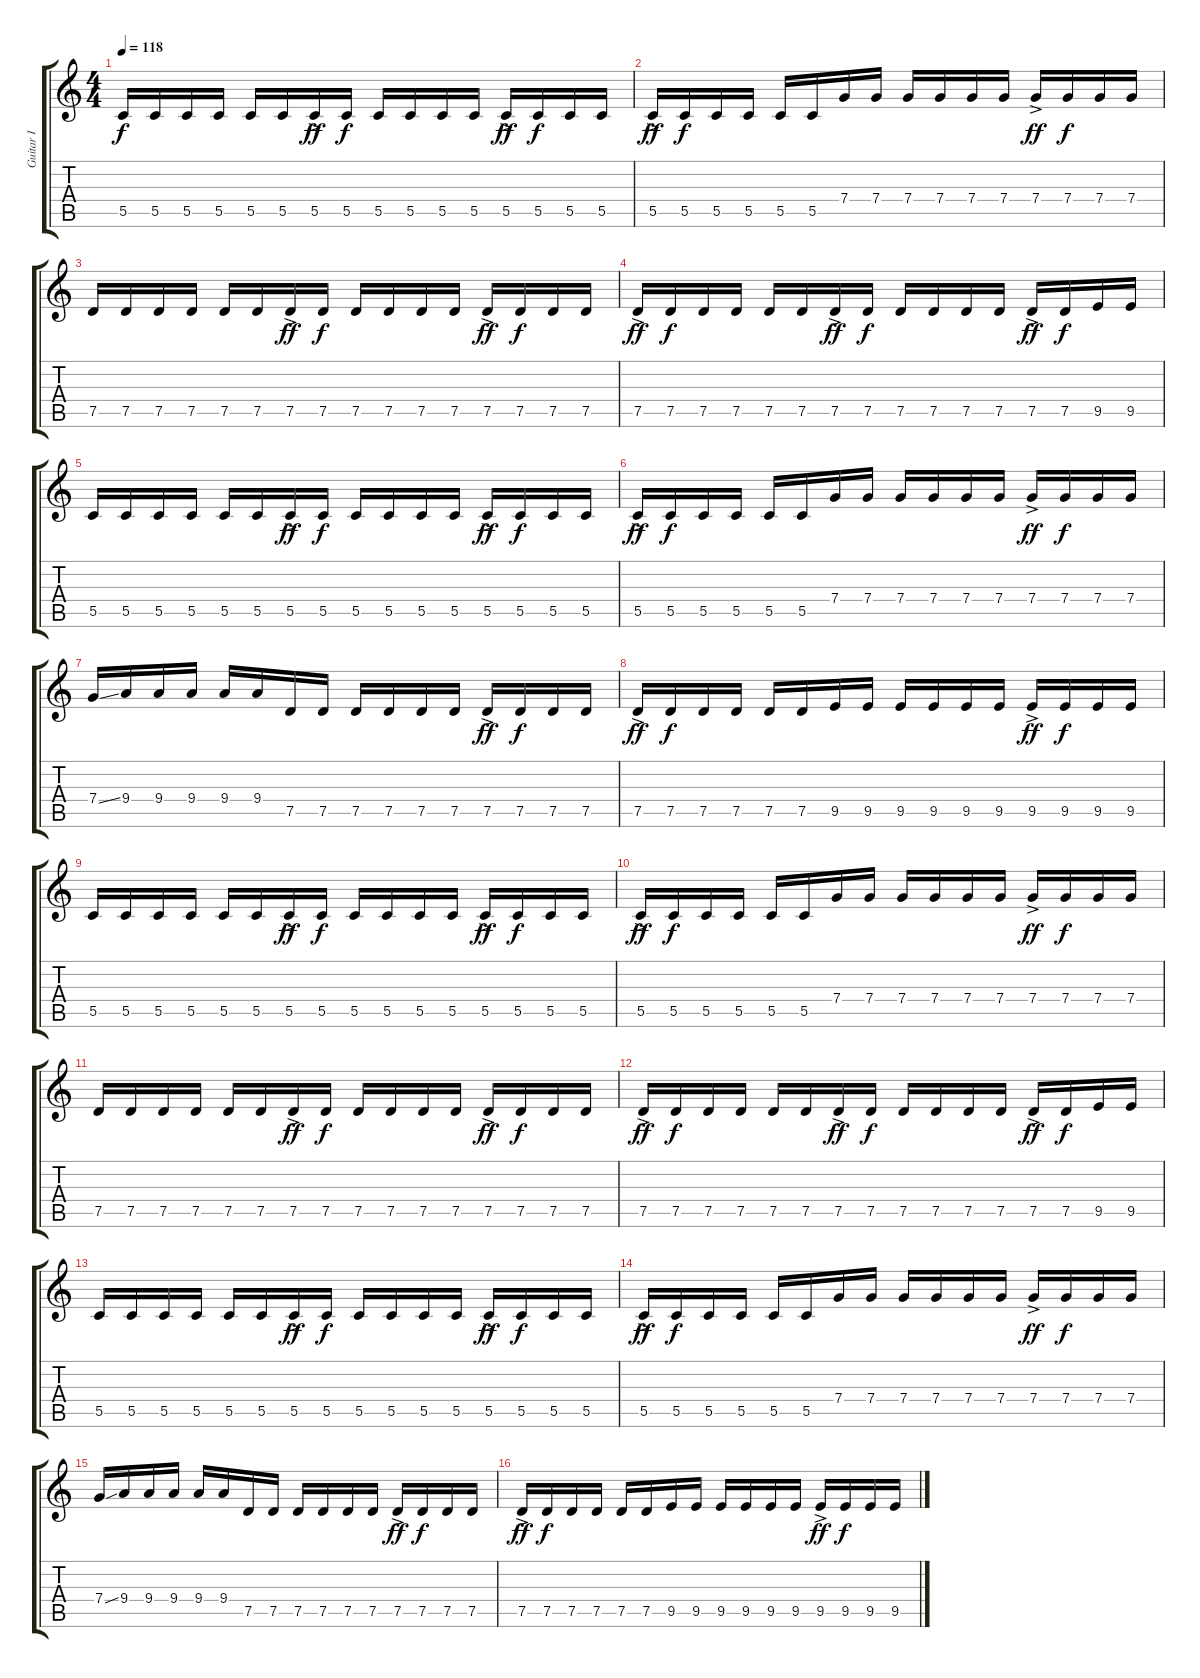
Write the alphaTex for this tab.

\track ("Guitar I" "Guitar I") {instrument electricguitarjazz}
\staff {score tabs}
\tuning (D4 A3 F3 C3 G2 C2) {hide}
\ts (4 4)
\tempo 118
\clef g2
\ks c
5.5.16{dy f} 5.5.16 5.5.16 5.5.16 5.5.16 5.5.16 5.5{ac}.16{dy ff} 5.5.16{dy f} 5.5.16 5.5.16 5.5.16 5.5.16 5.5{ac}.16{dy ff} 5.5.16{dy f} 5.5.16 5.5.16 |
5.5{ac}.16{dy ff} 5.5.16{dy f} 5.5.16 5.5.16 5.5.16 5.5.16 7.4.16 7.4.16 7.4.16 7.4.16 7.4.16 7.4.16 7.4{ac}.16{dy ff} 7.4.16{dy f} 7.4.16 7.4.16 |
7.5.16 7.5.16 7.5.16 7.5.16 7.5.16 7.5.16 7.5{ac}.16{dy ff} 7.5.16{dy f} 7.5.16 7.5.16 7.5.16 7.5.16 7.5{ac}.16{dy ff} 7.5.16{dy f} 7.5.16 7.5.16 |
7.5{ac}.16{dy ff} 7.5.16{dy f} 7.5.16 7.5.16 7.5.16 7.5.16 7.5{ac}.16{dy ff} 7.5.16{dy f} 7.5.16 7.5.16 7.5.16 7.5.16 7.5{ac}.16{dy ff} 7.5.16{dy f} 9.5.16 9.5.16 |
5.5.16 5.5.16 5.5.16 5.5.16 5.5.16 5.5.16 5.5{ac}.16{dy ff} 5.5.16{dy f} 5.5.16 5.5.16 5.5.16 5.5.16 5.5{ac}.16{dy ff} 5.5.16{dy f} 5.5.16 5.5.16 |
5.5{ac}.16{dy ff} 5.5.16{dy f} 5.5.16 5.5.16 5.5.16 5.5.16 7.4.16 7.4.16 7.4.16 7.4.16 7.4.16 7.4.16 7.4{ac}.16{dy ff} 7.4.16{dy f} 7.4.16 7.4.16 |
7.4{ss}.16 9.4.16 9.4.16 9.4.16 9.4.16 9.4.16 7.5.16 7.5.16 7.5.16 7.5.16 7.5.16 7.5.16 7.5{ac}.16{dy ff} 7.5.16{dy f} 7.5.16 7.5.16 |
7.5{ac}.16{dy ff} 7.5.16{dy f} 7.5.16 7.5.16 7.5.16 7.5.16 9.5.16 9.5.16 9.5.16 9.5.16 9.5.16 9.5.16 9.5{ac}.16{dy ff} 9.5.16{dy f} 9.5.16 9.5.16 |
5.5.16 5.5.16 5.5.16 5.5.16 5.5.16 5.5.16 5.5{ac}.16{dy ff} 5.5.16{dy f} 5.5.16 5.5.16 5.5.16 5.5.16 5.5{ac}.16{dy ff} 5.5.16{dy f} 5.5.16 5.5.16 |
5.5{ac}.16{dy ff} 5.5.16{dy f} 5.5.16 5.5.16 5.5.16 5.5.16 7.4.16 7.4.16 7.4.16 7.4.16 7.4.16 7.4.16 7.4{ac}.16{dy ff} 7.4.16{dy f} 7.4.16 7.4.16 |
7.5.16 7.5.16 7.5.16 7.5.16 7.5.16 7.5.16 7.5{ac}.16{dy ff} 7.5.16{dy f} 7.5.16 7.5.16 7.5.16 7.5.16 7.5{ac}.16{dy ff} 7.5.16{dy f} 7.5.16 7.5.16 |
7.5{ac}.16{dy ff} 7.5.16{dy f} 7.5.16 7.5.16 7.5.16 7.5.16 7.5{ac}.16{dy ff} 7.5.16{dy f} 7.5.16 7.5.16 7.5.16 7.5.16 7.5{ac}.16{dy ff} 7.5.16{dy f} 9.5.16 9.5.16 |
5.5.16 5.5.16 5.5.16 5.5.16 5.5.16 5.5.16 5.5{ac}.16{dy ff} 5.5.16{dy f} 5.5.16 5.5.16 5.5.16 5.5.16 5.5{ac}.16{dy ff} 5.5.16{dy f} 5.5.16 5.5.16 |
5.5{ac}.16{dy ff} 5.5.16{dy f} 5.5.16 5.5.16 5.5.16 5.5.16 7.4.16 7.4.16 7.4.16 7.4.16 7.4.16 7.4.16 7.4{ac}.16{dy ff} 7.4.16{dy f} 7.4.16 7.4.16 |
7.4{ss}.16 9.4.16 9.4.16 9.4.16 9.4.16 9.4.16 7.5.16 7.5.16 7.5.16 7.5.16 7.5.16 7.5.16 7.5{ac}.16{dy ff} 7.5.16{dy f} 7.5.16 7.5.16 |
7.5{ac}.16{dy ff} 7.5.16{dy f} 7.5.16 7.5.16 7.5.16 7.5.16 9.5.16 9.5.16 9.5.16 9.5.16 9.5.16 9.5.16 9.5{ac}.16{dy ff} 9.5.16{dy f} 9.5.16 9.5.16{volume 14 balance 8}
